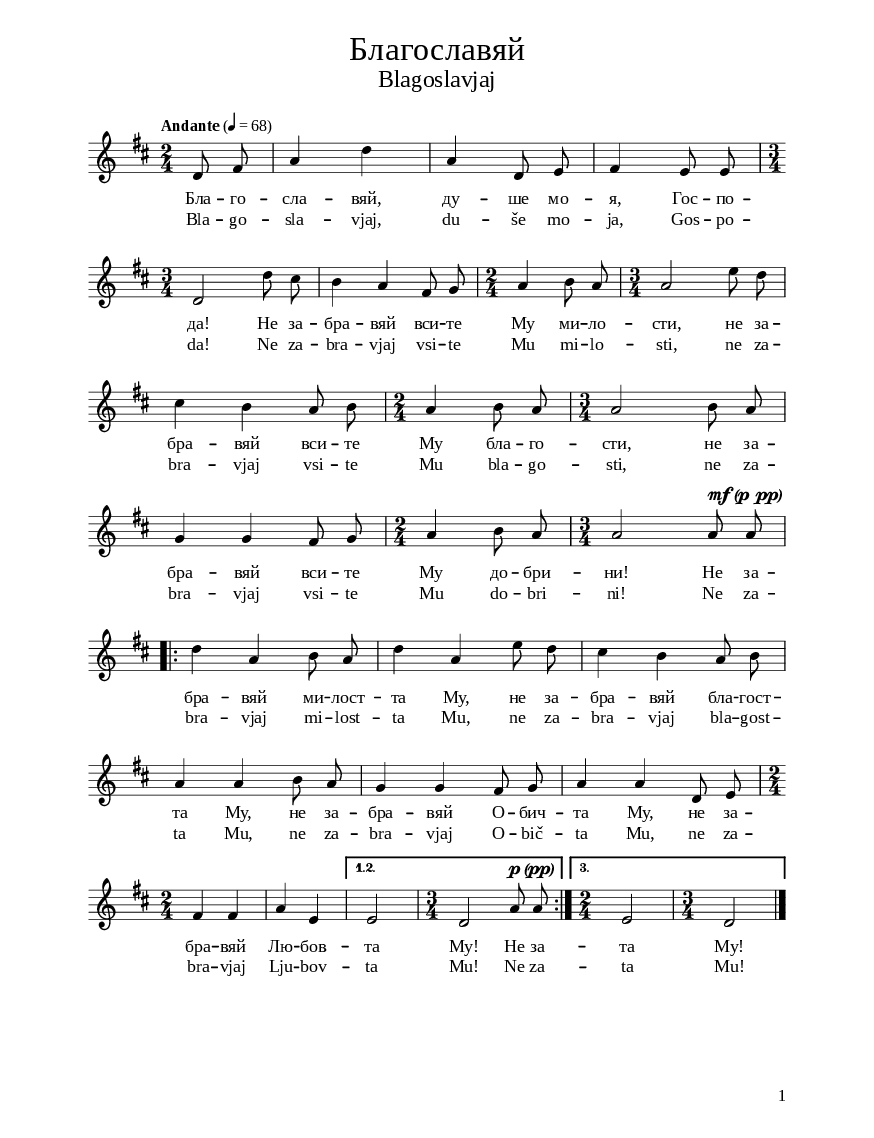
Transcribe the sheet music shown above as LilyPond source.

\version "2.24.1"

% include paper part and global functions
\include "include/globals.ily"

\bookpart {
  \label #'ref024
  \tocItem \markup "Благославяй – Blagoslavjaj"
  \include "include/bookpart-paper.ily"
  \score {
    \include "include/score-layout.ily"

    \new Voice \absolute {
      \clef treble
      \key d \major
      \time 2/4
      \tempoFunc "Andante" 4 "68"
      \autoBeamOff
      \partial 4
      \autoBeamOff

      d'8 fis'8 | a'4 d''4 | a'4 d'8 e'8 | fis'4 e'8 e'8 \break |
      \time 3/4  d'2 d''8 cis''8 | b'4 a'4 fis'8 g'8 | \time 2/4  a'4 b'8 a'8 | \time 3/4  a'2 e''8 d''8 \break |
      cis''4 b'4 a'8 b'8| \time 2/4 a'4 b'8 a'8 | \time 3/4 a'2 b'8 a'8 |\break
      g'4 g'4 fis'8 g'8 | \time 2/4  a'4 b'8 a'8 | \time 3/4  a'2
      a'8 a'8^\markup {
        \center-align \concat {
          \dynamic mf
          \normal-text { \bold { \italic " (" } }
          \dynamic p
          \normal-text { \bold { \italic "  " } }
          \dynamic pp
          \normal-text { \bold { \italic ")" } }
        }
      } \break
      \repeat volta 3 {
        d''4 a'4 b'8 a'8 |  d''4 a'4 e''8 d''8 |  cis''4 b'4 a'8 b'8 \break |
        a'4 a'4 b'8 a'8 | g'4 g'4 fis'8 g'8 | a'4 a'4 d'8 e'8 \time 2/4 \break |
        fis'4 fis'4 | a'4  e'4 |
      } \alternative {
        {
          e'2  | \time 3/4 d'2 a'8  a'8^\markup {
            \center-align \concat {
              \dynamic p
              \normal-text { \bold { \italic " (" } }
              \dynamic pp
              \normal-text { \bold { \italic ")" } }
            }
          } |
        }
        { \time 2/4 e'2 | \time 3/4  d'2 \bar "|." }
      }
    }

    \addlyrics {
      Бла -- го --
      сла -- вяй, ду -- ше мо -- я, Гос -- по -- да!
      Не за -- бра -- вяй вси -- те Му ми -- ло --
      сти, не за -- бра -- вяй вси -- те Му бла -- го
      -- сти, не за -- бра -- вяй вси -- те Му до --
      бри -- ни! Не за -- бра -- вяй ми -- лост -- та
      Му, не за -- бра -- вяй бла -- гост -- та Му, не
      за -- бра -- вяй О -- бич -- та Му, не за -- бра
      -- вяй Лю -- бов -- та Му! Не за -- та Му!
    }

    \addlyrics {
      Bla -- go --
      sla -- vjaj, du -- še mo -- ja, Gos -- po -- da!
      Ne za -- bra -- vjaj vsi -- te Mu mi -- lo --
      sti, ne za -- bra -- vjaj vsi -- te Mu bla -- go
      -- sti, ne za -- bra -- vjaj vsi -- te Mu do --
      bri -- ni! Ne za -- bra -- vjaj mi -- lost -- ta
      Mu, ne za -- bra -- vjaj bla -- gost -- ta Mu, ne
      za -- bra -- vjaj O -- bič -- ta Mu, ne za -- bra
      -- vjaj Lju -- bov -- ta Mu! Ne za -- ta Mu!
    }


    \header {
      title = \titleFunc "Благославяй" "Blagoslavjaj"
    }

    \midi{}

  } % score

  \pageBreak


  % include foreign translation(s) of the song
  \version "2.24.1"

\markup \fill-line { \fontsize #deTitleFontSize "Lobpreise" }
\markup \null
\markup \null
\markup \fontsize #deCoupletFontSize {
  \hspace #16
  \override #`(baseline-skip . ,deCoupletBaselineSkip)

  \column {
    \line { 1. Lobpreise den Herrn, meine Seele, }
    \line {   "   " vergiss nicht all Seine Gnade, }
    \line {   "   " vergiss nicht all Seine Güte,}
    \line {   "   " vergiss nicht all Seinen Wohltaten! }
    \line {   "   " Vergiss nicht seine Gnade, }
    \line {   "   " vergiss nicht Seine Güte, }
    \line {   "   "vergiss nicht Seine Liebe [lubovta], }
    \line {   "   " vergiss nicht Seine Liebe [obichta]!  }

  }
}


} % bookpart
